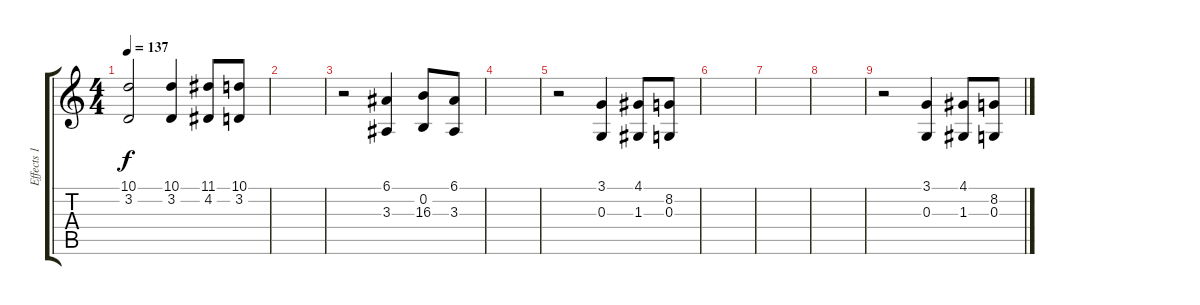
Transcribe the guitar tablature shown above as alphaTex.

\track ("Effects 1" "Effects 1") {instrument pizzicatostrings}
\staff {score tabs}
\tuning (E4 B3 G3 D3 A2 E2) {hide}
\ts (4 4)
\tempo 137
\clef g2
\ks c
(10.1 3.2).2{dy f} (10.1 3.2).4 (11.1 4.2).8 (10.1 3.2).8 |
|
r.2 (6.1 3.3).4 (0.2 16.3).8 (6.1 3.3).8 |
|
r.2 (3.1 0.3).4 (4.1 1.3).8 (8.2 0.3).8 |
|
|
|
r.2 (3.1 0.3).4 (4.1 1.3).8 (8.2 0.3).8
